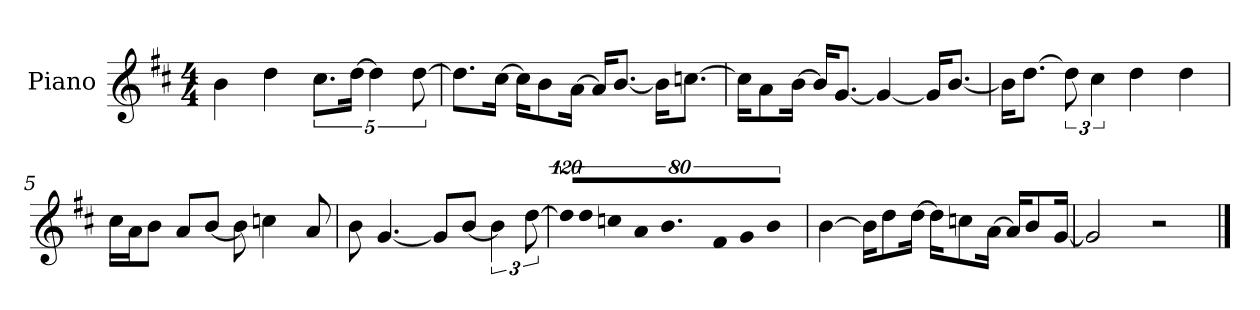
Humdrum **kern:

**kern
*part1
*staff1
*I"Piano
*I'P-no
*clefG2
*k[f#c#]
*M4/4
*MM90
=1
4b\
4dd\
10.cc#\L
[20dd\Jk
5dd\]
[10dd\
=2
8.dd\L]
[16cc#\Jk
16cc#\KL]
8b\
[16a\Jk
16a/KL]
[8.b/J
16b\KL]
[8.ccn\J
=3
16cc\KL]
8a\
[16b\Jk
16b/KL]
[8.g/J
4g/_
16g/KL]
[8.b/J
=4
16b\KL]
[8.dd\J
12dd\]
6cc#\
4dd\
4dd\
!!LO:LB:g=z
=5
16cc#\LL
16a\J
8b\J
8a/L
[8b/J
8b\]
4ccn\
8a/
=6
8b\
[4.g/
8g/L]
[8b/J
6b\]
[12dd\
=7
!LO:N:vis=16
1920%107dd/KL]
!LO:N:vis=8
640%71dd/
!LO:N:vis=8
640%71ccn/
!LO:N:vis=8
640%71a/
9.b/
!LO:N:vis=8
640%71f#/
!LO:N:vis=8
640%71g/J
!LO:N:vis=4
1920%427b\
=8
[4b\
16b\KL]
8dd\
[16dd\Jk
16dd\KL]
8ccn\
[16a\Jk
16a/KL]
8b/
[16g/Jk
=9
2g/]
2r
==
*-
